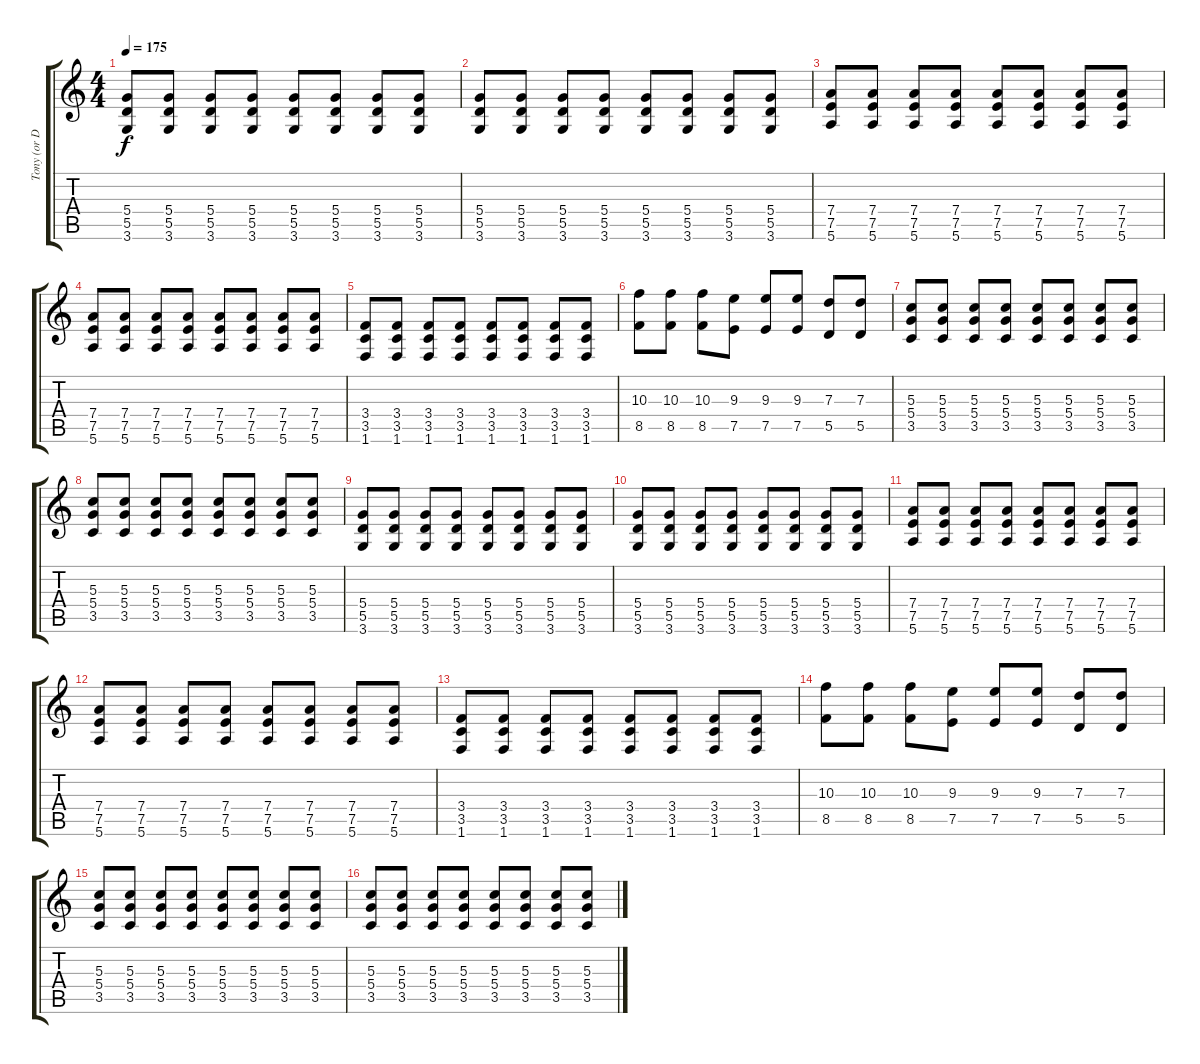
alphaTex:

\track ("Tony (or Dave) - Guitar 1" "Tony (or D") {instrument distortionguitar}
\staff {score tabs}
\tuning (E4 B3 G3 D3 A2 E2) {hide}
\ts (4 4)
\tempo 175
\clef g2
\ks c
(5.4 5.5 3.6).8{dy f} (5.4 5.5 3.6).8 (5.4 5.5 3.6).8 (5.4 5.5 3.6).8 (5.4 5.5 3.6).8 (5.4 5.5 3.6).8 (5.4 5.5 3.6).8 (5.4 5.5 3.6).8 |
(5.4 5.5 3.6).8 (5.4 5.5 3.6).8 (5.4 5.5 3.6).8 (5.4 5.5 3.6).8 (5.4 5.5 3.6).8 (5.4 5.5 3.6).8 (5.4 5.5 3.6).8 (5.4 5.5 3.6).8 |
(7.4 7.5 5.6).8 (7.4 7.5 5.6).8 (7.4 7.5 5.6).8 (7.4 7.5 5.6).8 (7.4 7.5 5.6).8 (7.4 7.5 5.6).8 (7.4 7.5 5.6).8 (7.4 7.5 5.6).8 |
(7.4 7.5 5.6).8 (7.4 7.5 5.6).8 (7.4 7.5 5.6).8 (7.4 7.5 5.6).8 (7.4 7.5 5.6).8 (7.4 7.5 5.6).8 (7.4 7.5 5.6).8 (7.4 7.5 5.6).8 |
(3.4 3.5 1.6).8 (3.4 3.5 1.6).8 (3.4 3.5 1.6).8 (3.4 3.5 1.6).8 (3.4 3.5 1.6).8 (3.4 3.5 1.6).8 (3.4 3.5 1.6).8 (3.4 3.5 1.6).8 |
(10.3 8.5).8 (10.3 8.5).8 (10.3 8.5).8 (9.3 7.5).8 (9.3 7.5).8 (9.3 7.5).8 (7.3 5.5).8 (7.3 5.5).8 |
(5.3 5.4 3.5).8 (5.3 5.4 3.5).8 (5.3 5.4 3.5).8 (5.3 5.4 3.5).8 (5.3 5.4 3.5).8 (5.3 5.4 3.5).8 (5.3 5.4 3.5).8 (5.3 5.4 3.5).8 |
(5.3 5.4 3.5).8 (5.3 5.4 3.5).8 (5.3 5.4 3.5).8 (5.3 5.4 3.5).8 (5.3 5.4 3.5).8 (5.3 5.4 3.5).8 (5.3 5.4 3.5).8 (5.3 5.4 3.5).8 |
(5.4 5.5 3.6).8 (5.4 5.5 3.6).8 (5.4 5.5 3.6).8 (5.4 5.5 3.6).8 (5.4 5.5 3.6).8 (5.4 5.5 3.6).8 (5.4 5.5 3.6).8 (5.4 5.5 3.6).8 |
(5.4 5.5 3.6).8 (5.4 5.5 3.6).8 (5.4 5.5 3.6).8 (5.4 5.5 3.6).8 (5.4 5.5 3.6).8 (5.4 5.5 3.6).8 (5.4 5.5 3.6).8 (5.4 5.5 3.6).8 |
(7.4 7.5 5.6).8 (7.4 7.5 5.6).8 (7.4 7.5 5.6).8 (7.4 7.5 5.6).8 (7.4 7.5 5.6).8 (7.4 7.5 5.6).8 (7.4 7.5 5.6).8 (7.4 7.5 5.6).8 |
(7.4 7.5 5.6).8 (7.4 7.5 5.6).8 (7.4 7.5 5.6).8 (7.4 7.5 5.6).8 (7.4 7.5 5.6).8 (7.4 7.5 5.6).8 (7.4 7.5 5.6).8 (7.4 7.5 5.6).8 |
(3.4 3.5 1.6).8 (3.4 3.5 1.6).8 (3.4 3.5 1.6).8 (3.4 3.5 1.6).8 (3.4 3.5 1.6).8 (3.4 3.5 1.6).8 (3.4 3.5 1.6).8 (3.4 3.5 1.6).8 |
(10.3 8.5).8 (10.3 8.5).8 (10.3 8.5).8 (9.3 7.5).8 (9.3 7.5).8 (9.3 7.5).8 (7.3 5.5).8 (7.3 5.5).8 |
(5.3 5.4 3.5).8 (5.3 5.4 3.5).8 (5.3 5.4 3.5).8 (5.3 5.4 3.5).8 (5.3 5.4 3.5).8 (5.3 5.4 3.5).8 (5.3 5.4 3.5).8 (5.3 5.4 3.5).8 |
(5.3 5.4 3.5).8 (5.3 5.4 3.5).8 (5.3 5.4 3.5).8 (5.3 5.4 3.5).8 (5.3 5.4 3.5).8 (5.3 5.4 3.5).8 (5.3 5.4 3.5).8 (5.3 5.4 3.5).8
